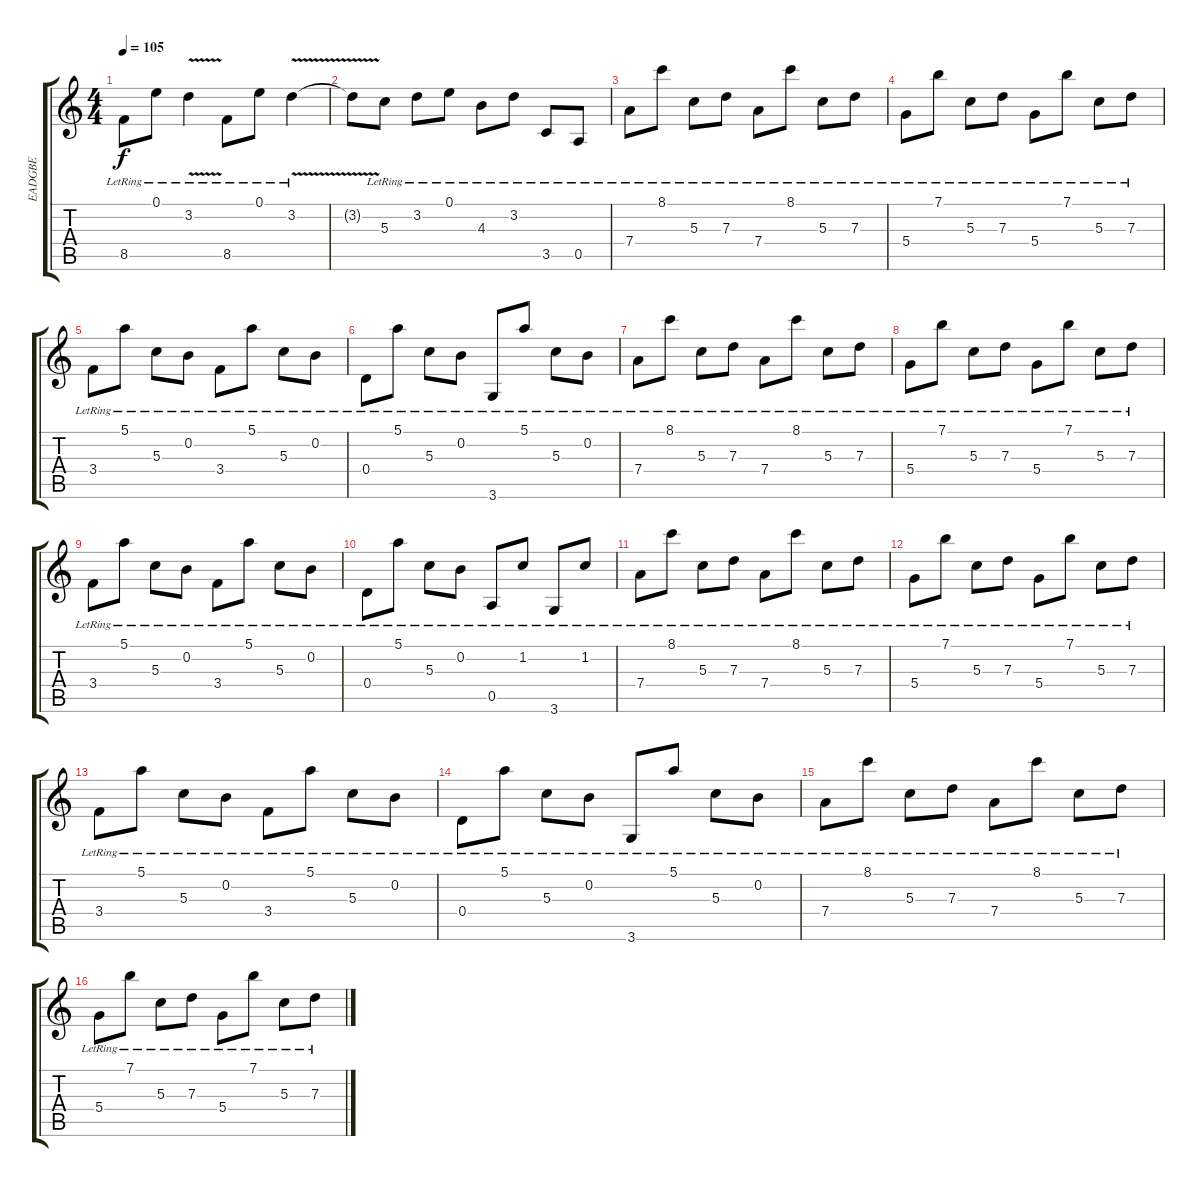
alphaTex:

\track ("EADGBE " "EADGBE ") {instrument acousticguitarsteel}
\staff {score tabs}
\tuning (E4 B3 G3 D3 A2 E2) {hide}
\ts (4 4)
\tempo 105
\clef g2
\ks c
8.5{lr}.8{dy f} 0.1{lr}.8 3.2{v lr}.4 8.5{lr}.8 0.1{lr}.8 3.2{v lr}.4 |
3.2{t}.8 5.3{lr}.8 3.2{lr}.8 0.1{lr}.8 4.3{lr}.8 3.2{lr}.8 3.5{lr}.8 0.5{lr}.8 |
7.4{lr}.8 8.1{lr}.8 5.3{lr}.8 7.3{lr}.8 7.4{lr}.8 8.1{lr}.8 5.3{lr}.8 7.3{lr}.8 |
5.4{lr}.8 7.1{lr}.8 5.3{lr}.8 7.3{lr}.8 5.4{lr}.8 7.1{lr}.8 5.3{lr}.8 7.3{lr}.8 |
3.4{lr}.8 5.1{lr}.8 5.3{lr}.8 0.2{lr}.8 3.4{lr}.8 5.1{lr}.8 5.3{lr}.8 0.2{lr}.8 |
0.4{lr}.8 5.1{lr}.8 5.3{lr}.8 0.2{lr}.8 3.6{lr}.8 5.1{lr}.8 5.3{lr}.8 0.2{lr}.8 |
7.4{lr}.8 8.1{lr}.8 5.3{lr}.8 7.3{lr}.8 7.4{lr}.8 8.1{lr}.8 5.3{lr}.8 7.3{lr}.8 |
5.4{lr}.8 7.1{lr}.8 5.3{lr}.8 7.3{lr}.8 5.4{lr}.8 7.1{lr}.8 5.3{lr}.8 7.3{lr}.8 |
3.4{lr}.8 5.1{lr}.8 5.3{lr}.8 0.2{lr}.8 3.4{lr}.8 5.1{lr}.8 5.3{lr}.8 0.2{lr}.8 |
0.4{lr}.8 5.1{lr}.8 5.3{lr}.8 0.2{lr}.8 0.5{lr}.8 1.2{lr}.8 3.6{lr}.8 1.2{lr}.8 |
7.4{lr}.8 8.1{lr}.8 5.3{lr}.8 7.3{lr}.8 7.4{lr}.8 8.1{lr}.8 5.3{lr}.8 7.3{lr}.8 |
5.4{lr}.8 7.1{lr}.8 5.3{lr}.8 7.3{lr}.8 5.4{lr}.8 7.1{lr}.8 5.3{lr}.8 7.3{lr}.8 |
3.4{lr}.8 5.1{lr}.8 5.3{lr}.8 0.2{lr}.8 3.4{lr}.8 5.1{lr}.8 5.3{lr}.8 0.2{lr}.8 |
0.4{lr}.8 5.1{lr}.8 5.3{lr}.8 0.2{lr}.8 3.6{lr}.8 5.1{lr}.8 5.3{lr}.8 0.2{lr}.8 |
7.4{lr}.8 8.1{lr}.8 5.3{lr}.8 7.3{lr}.8 7.4{lr}.8 8.1{lr}.8 5.3{lr}.8 7.3{lr}.8 |
5.4{lr}.8 7.1{lr}.8 5.3{lr}.8 7.3{lr}.8 5.4{lr}.8 7.1{lr}.8 5.3{lr}.8 7.3{lr}.8
